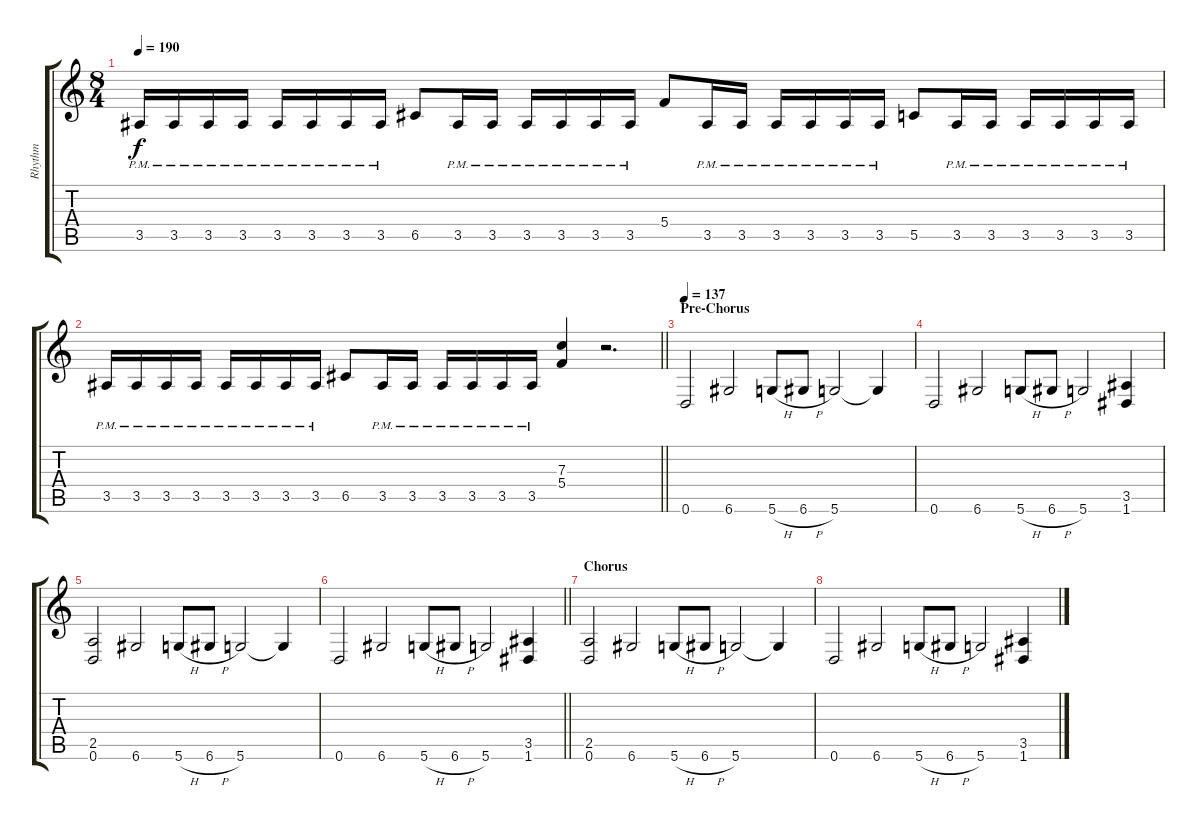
\track ("Rhythm" "Rhythm") {instrument distortionguitar}
\staff {score tabs}
\tuning (D4 A3 F3 C3 G2 D2) {hide}
\ts (8 4)
\tempo 190
\clef g2
\ks c
3.5{pm}.16{dy f} 3.5{pm}.16 3.5{pm}.16 3.5{pm}.16 3.5{pm}.16 3.5{pm}.16 3.5{pm}.16 3.5{pm}.16 6.5.8 3.5{pm}.16 3.5{pm}.16 3.5{pm}.16 3.5{pm}.16 3.5{pm}.16 3.5{pm}.16 5.4.8 3.5{pm}.16 3.5{pm}.16 3.5{pm}.16 3.5{pm}.16 3.5{pm}.16 3.5{pm}.16 5.5.8 3.5{pm}.16 3.5{pm}.16 3.5{pm}.16 3.5{pm}.16 3.5{pm}.16 3.5{pm}.16 |
\barLineRight lightlight
3.5{pm}.16 3.5{pm}.16 3.5{pm}.16 3.5{pm}.16 3.5{pm}.16 3.5{pm}.16 3.5{pm}.16 3.5{pm}.16 6.5.8 3.5{pm}.16 3.5{pm}.16 3.5{pm}.16 3.5{pm}.16 3.5{pm}.16 3.5{pm}.16 (7.3 5.4).4 r.2{d} |
\section ("" "Pre-Chorus")
\tempo 137
0.6.2 6.6.2 5.6{h}.8 6.6{h}.8 5.6.2 5.6{t}.4 |
0.6.2 6.6.2 5.6{h}.8 6.6{h}.8 5.6.2 (3.5 1.6).4 |
(2.5 0.6).2 6.6.2 5.6{h}.8 6.6{h}.8 5.6.2 5.6{t}.4 |
\barLineRight lightlight
0.6.2 6.6.2 5.6{h}.8 6.6{h}.8 5.6.2 (3.5 1.6).4 |
\section ("" "Chorus")
(2.5 0.6).2 6.6.2 5.6{h}.8 6.6{h}.8 5.6.2 5.6{t}.4 |
0.6.2 6.6.2 5.6{h}.8 6.6{h}.8 5.6.2 (3.5 1.6).4
